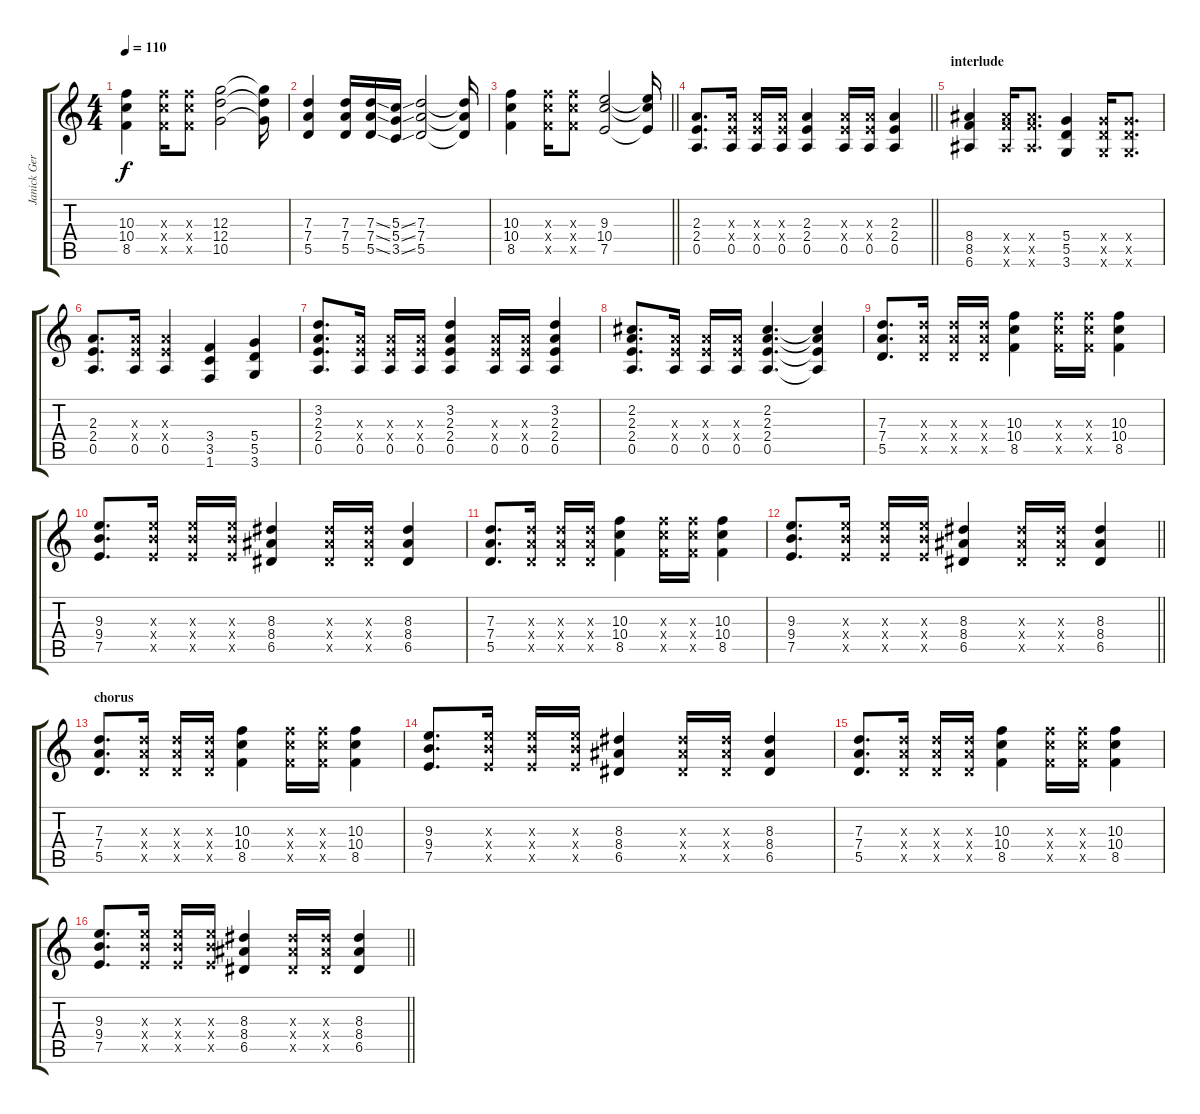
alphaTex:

\track ("Janick Gers" "Janick Ger") {instrument distortionguitar}
\staff {score tabs}
\tuning (E4 B3 G3 D3 A2 E2) {hide}
\ts (4 4)
\tempo 110
\clef g2
\ks c
(10.3 10.4 8.5).4{dy f} (10.3{x} 10.4{x} 8.5{x}).16 (10.3{x} 10.4{x} 8.5{x}).8 (12.3 12.4 10.5).2 (12.3{t} 12.4{t} 10.5{t}).16 |
(7.3 7.4 5.5).4 (7.3 7.4 5.5).16 (7.3{ss} 7.4{ss} 5.5{ss}).16 (5.3{ss} 5.4{ss} 3.5{ss}).16 (7.3 7.4 5.5).2 (7.3{t} 7.4{t} 5.5{t}).16 |
\barLineRight lightlight
(10.3 10.4 8.5).4 (10.3{x} 10.4{x} 8.5{x}).16 (10.3{x} 10.4{x} 8.5{x}).8 (9.3 10.4 7.5).2 (9.3{t} 10.4{t} 7.5{t}).16 |
\barLineRight lightlight
(2.3 2.4 0.5).8{d} (2.3{x} 2.4{x} 0.5).16 (2.3{x} 2.4{x} 0.5).16 (2.3{x} 2.4{x} 0.5).16 (2.3 2.4 0.5).4 (2.3{x} 2.4{x} 0.5).16 (2.3{x} 2.4{x} 0.5).16 (2.3 2.4 0.5).4 |
\section ("" "interlude")
(8.4 8.5 6.6).4 (8.4{x} 8.5{x} 6.6{x}).16 (8.4{x} 8.5{x} 6.6{x}).8{d} (5.4 5.5 3.6).4 (5.4{x} 5.5{x} 3.6{x}).16 (5.4{x} 5.5{x} 3.6{x}).8{d} |
(2.3 2.4 0.5).8{d} (2.3{x} 2.4{x} 0.5).16 (2.3{x} 2.4{x} 0.5).4 (3.4 3.5 1.6).4 (5.4 5.5 3.6).4 |
(3.2 2.3 2.4 0.5).8{d} (2.3{x} 2.4{x} 0.5).16 (2.3{x} 2.4{x} 0.5).16 (2.3{x} 2.4{x} 0.5).16 (3.2 2.3 2.4 0.5).4 (2.3{x} 2.4{x} 0.5).16 (2.3{x} 2.4{x} 0.5).16 (3.2 2.3 2.4 0.5).4 |
(2.2 2.3 2.4 0.5).8{d} (2.3{x} 2.4{x} 0.5).16 (2.3{x} 2.4{x} 0.5).16 (2.3{x} 2.4{x} 0.5).16 (2.2 2.3 2.4 0.5).4{d} (2.2{t} 2.3{t} 2.4{t} 0.5{t}).4 |
(7.3 7.4 5.5).8{d} (7.3{x} 7.4{x} 5.5{x}).16 (7.3{x} 7.4{x} 5.5{x}).16 (7.3{x} 7.4{x} 5.5{x}).16 (10.3 10.4 8.5).4 (10.3{x} 10.4{x} 8.5{x}).16 (10.3{x} 10.4{x} 8.5{x}).16 (10.3 10.4 8.5).4 |
(9.3 9.4 7.5).8{d} (9.3{x} 9.4{x} 7.5{x}).16 (9.3{x} 9.4{x} 7.5{x}).16 (9.3{x} 9.4{x} 7.5{x}).16 (8.3 8.4 6.5).4 (8.3{x} 8.4{x} 6.5{x}).16 (8.3{x} 8.4{x} 6.5{x}).16 (8.3 8.4 6.5).4 |
(7.3 7.4 5.5).8{d} (7.3{x} 7.4{x} 5.5{x}).16 (7.3{x} 7.4{x} 5.5{x}).16 (7.3{x} 7.4{x} 5.5{x}).16 (10.3 10.4 8.5).4 (10.3{x} 10.4{x} 8.5{x}).16 (10.3{x} 10.4{x} 8.5{x}).16 (10.3 10.4 8.5).4 |
\barLineRight lightlight
(9.3 9.4 7.5).8{d} (9.3{x} 9.4{x} 7.5{x}).16 (9.3{x} 9.4{x} 7.5{x}).16 (9.3{x} 9.4{x} 7.5{x}).16 (8.3 8.4 6.5).4 (8.3{x} 8.4{x} 6.5{x}).16 (8.3{x} 8.4{x} 6.5{x}).16 (8.3 8.4 6.5).4 |
\section ("" "chorus")
(7.3 7.4 5.5).8{d} (7.3{x} 7.4{x} 5.5{x}).16 (7.3{x} 7.4{x} 5.5{x}).16 (7.3{x} 7.4{x} 5.5{x}).16 (10.3 10.4 8.5).4 (10.3{x} 10.4{x} 8.5{x}).16 (10.3{x} 10.4{x} 8.5{x}).16 (10.3 10.4 8.5).4 |
(9.3 9.4 7.5).8{d} (9.3{x} 9.4{x} 7.5{x}).16 (9.3{x} 9.4{x} 7.5{x}).16 (9.3{x} 9.4{x} 7.5{x}).16 (8.3 8.4 6.5).4 (8.3{x} 8.4{x} 6.5{x}).16 (8.3{x} 8.4{x} 6.5{x}).16 (8.3 8.4 6.5).4 |
(7.3 7.4 5.5).8{d} (7.3{x} 7.4{x} 5.5{x}).16 (7.3{x} 7.4{x} 5.5{x}).16 (7.3{x} 7.4{x} 5.5{x}).16 (10.3 10.4 8.5).4 (10.3{x} 10.4{x} 8.5{x}).16 (10.3{x} 10.4{x} 8.5{x}).16 (10.3 10.4 8.5).4 |
\barLineRight lightlight
(9.3 9.4 7.5).8{d} (9.3{x} 9.4{x} 7.5{x}).16 (9.3{x} 9.4{x} 7.5{x}).16 (9.3{x} 9.4{x} 7.5{x}).16 (8.3 8.4 6.5).4 (8.3{x} 8.4{x} 6.5{x}).16 (8.3{x} 8.4{x} 6.5{x}).16 (8.3 8.4 6.5).4
